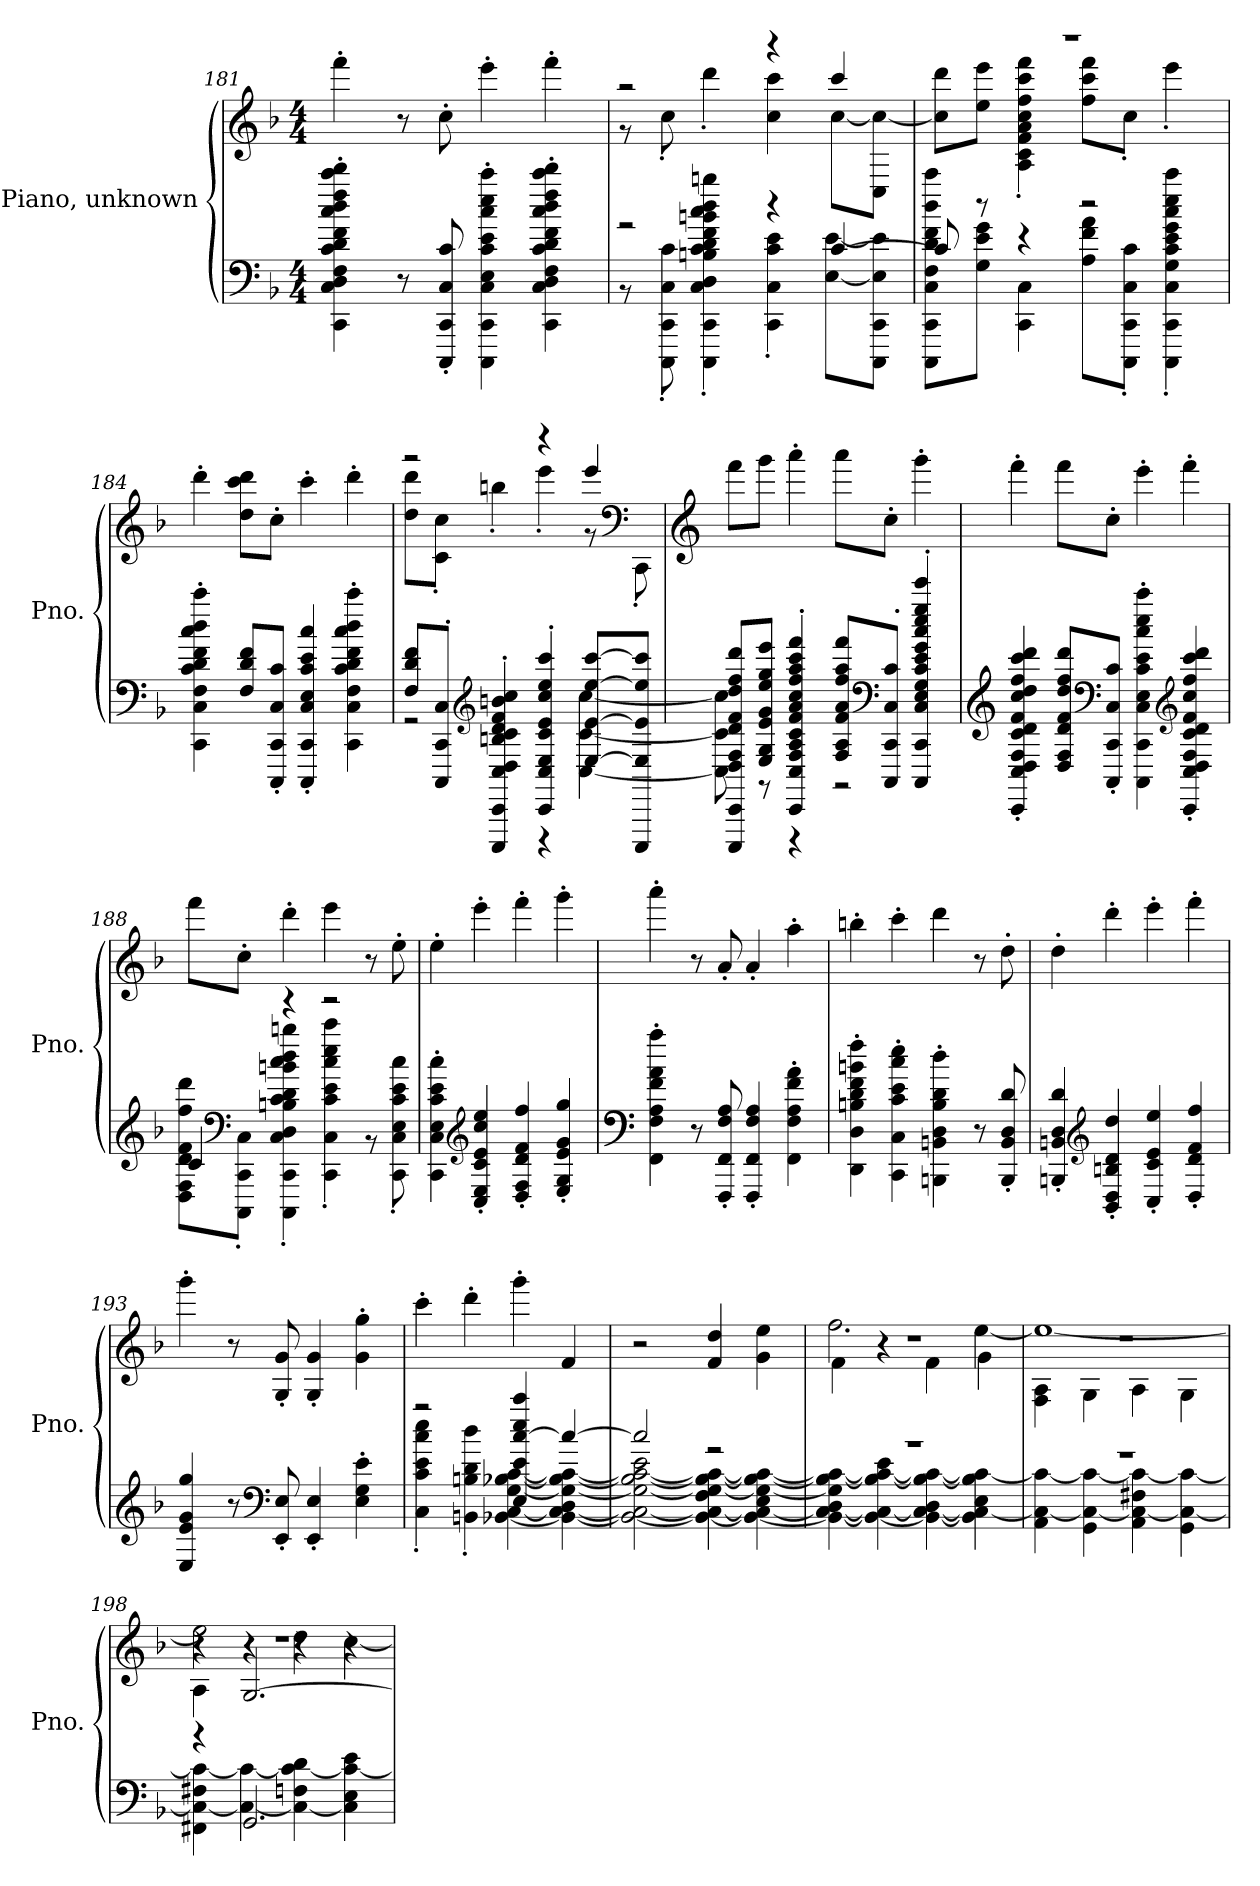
**kern	**kern
*part1	*part1
*staff2	*staff1
*I"Piano, unknown	*
*I'Pno.	*
*clefF4	*clefG2
*k[b-]	*k[b-]
*M4/4	*M4/4
=181	=181
4CC\' 4C\' 4D\' 4F\' 4c\' 4d\' 4f\' 4cc\' 4dd\' 4ff\' 4ccc\' 4ddd\'	4fff'\
8r	8r
8CCC/' 8CC/' 8C/' 8c/'	8cc'\
4CCC\' 4CC\' 4C\' 4E\' 4c\' 4e\' 4cc\' 4ee\' 4ccc\'	4eee'\
4CC\' 4C\' 4D\' 4F\' 4c\' 4d\' 4f\' 4cc\' 4dd\' 4ff\' 4ccc\' 4ddd\'	4fff'\
!!LO:LB:g=z
=182	=182
*^	*^
2r	8r	2r	8r
.	8CCC\' 8CC\' 8C\' 8c\'	.	8cc'\
.	4CCC\' 4CC\' 4C\' 4D\' 4Bn\' 4c\' 4d\' 4f\' 4bn\' 4cc\' 4dd\' 4bbn\'	.	4ddd'\
4r	4CC\' 4C\' 4c\' 4e\'	4r	4cc\ 4ccc\
[4c/	[8E\ [8e\L	4ccc/	[8cc\L
.	8CCC\ 8CC\ 8E\] 8e\]J	.	8C\ 8cc\_J
=183	=183	=183	=183
8c/]	8CCC\ 8CC\ 8C\ 8F\ 8d\ 8f\ 8dd\ 8ccc\L	1r	8cc\] 8ddd\L
8r	8G\ 8e\ 8g\J	.	8ee\ 8eee\J
4r	4CC\ 4C\	.	4A\' 4c\' 4f\' 4a\' 4cc\' 4ff\' 4ccc\' 4fff\'
2r	8A\ 8f\ 8a\L	.	8ff\ 8ccc\ 8fff\L
.	8CCC\' 8CC\' 8C\' 8c\'J	.	8cc'\J
.	4CCC\' 4CC\' 4C\' 4G\' 4c\' 4e\' 4g\' 4cc\' 4ee\' 4ccc\'	.	4eee'\
*v	*v	*	*
*	*v	*v
=184	=184
4CC\' 4C\' 4F\' 4c\' 4d\' 4f\' 4cc\' 4dd\' 4ccc\'	4ddd'\
8F/ 8d/ 8f/L	8dd\ 8ccc\ 8ddd\L
8CCC/' 8CC/' 8C/' 8c/'J	8cc'\J
4CCC/' 4CC/' 4C/' 4E/' 4c/' 4e/' 4cc/'	4ccc'\
4CC\' 4C\' 4F\' 4c\' 4d\' 4f\' 4cc\' 4dd\' 4ccc\'	4ddd'\
=185	=185
*^	*^
8F/ 8d/ 8f/L	2r	2r	8dd\ 8ddd\L
8CCC/' 8CC/' 8C/'J	.	.	8c\' 8cc\'J
*clefG2	*	*	*
4CCC/' 4CC/' 4C/' 4D/' 4Bn/' 4c/' 4d/' 4f/' 4bn/' 4cc/'	.	.	4bbn'\
4CC/' 4C/' 4E/' 4c/' 4e/' 4cc/' 4ee/' 4ccc/'	4r	4r	4eee'\
[8E/ [8e/ [8ee/ [8ccc/L	[4C\ [4c\ [4cc\	4eee/	8r
*	*	*clefF4	*
8CCC/ 8E/] 8e/] 8ee/] 8ccc/]J	.	.	8CC'\
*	*	*v	*v
!!LO:LB:g=z
=186	=186	=186
*	*	*clefG2
8CCC/ 8CC/ 8D/ 8F/ 8d/ 8f/ 8dd/ 8ff/ 8ddd/L	8C\] 8c\] 8cc\]	8fff\L
8E/ 8G/ 8e/ 8g/ 8ee/ 8gg/ 8eee/J	8r	8ggg\J
4CC/' 4C/' 4F/' 4A/' 4c/' 4f/' 4a/' 4cc/' 4ff/' 4aa/' 4ccc/' 4fff/'	4r	4aaa'\
8F/ 8A/ 8f/ 8a/ 8ff/ 8aa/ 8fff/L	2r	8aaa\L
*clefF4	*	*
8CCC/' 8CC/' 8C/' 8c/'J	.	8cc'\J
4CCC/' 4CC/' 4C/' 4E/' 4G/' 4c/' 4e/' 4g/' 4cc/' 4ee/' 4gg/' 4eee/'	.	4ggg'\
*v	*v	*
=187	=187
*clefG2	*
4CC/' 4C/' 4D/' 4F/' 4c/' 4d/' 4f/' 4cc/' 4dd/' 4ff/' 4ccc/' 4ddd/'	4fff'\
8D/ 8F/ 8d/ 8f/ 8dd/ 8ff/ 8ddd/L	8fff\L
*clefF4	*
8CCC/' 8CC/' 8C/' 8c/'J	8cc'\J
4CCC\' 4CC\' 4C\' 4E\' 4c\' 4e\' 4cc\' 4ee\' 4ccc\'	4eee'\
*clefG2	*
4CC/' 4C/' 4D/' 4F/' 4c/' 4d/' 4f/' 4cc/' 4ff/' 4ccc/' 4ddd/'	4fff'\
=188	=188
*^	*
4c/	8D\ 8F\ 8d\ 8f\ 8ff\ 8ddd\L	8fff\L
*clefF4	*	*
.	8CCC\' 8CC\' 8C\'J	8cc'\J
4r	4CCC\' 4CC\' 4C\' 4D\' 4Bn\' 4c\' 4d\' 4bn\' 4cc\' 4dd\' 4bbn\'	4ddd'\
2r	4CC\' 4C\' 4c\' 4e\' 4cc\' 4ee\' 4ccc\'	4eee\
.	8r	8r
.	8CC\' 8C\' 8E\' 8c\' 8e\' 8cc\'	8ee'\
*v	*v	*
=189	=189
4CC\' 4C\' 4E\' 4c\' 4e\' 4cc\'	4ee'\
*clefG2	*
4C/' 4E/' 4c/' 4e/' 4cc/' 4ee/'	4eee'\
4D/' 4F/' 4d/' 4f/' 4ff/'	4fff'\
4E/' 4G/' 4e/' 4g/' 4gg/'	4ggg'\
!!LO:LB:g=z
=190	=190
*clefF4	*
4FF\' 4F\' 4A\' 4f\' 4a\' 4aa\'	4aaa'\
8r	8r
8FFF/' 8FF/' 8F/' 8A/'	8a'/
4FFF/' 4FF/' 4F/' 4A/'	4a'/
4FF\' 4F\' 4A\' 4f\' 4a\'	4aa'\
=191	=191
4DD\' 4D\' 4Bn\' 4d\' 4f\' 4bn\' 4ff\'	4bbn'\
4CC\' 4C\' 4c\' 4e\' 4cc\' 4ee\'	4ccc'\
4BBBn\' 4BBn\' 4D\' 4B\' 4d\' 4dd\'	4ddd\
8r	8r
8BBB/' 8BB/' 8D/' 8d/'	8dd'\
=192	=192
4BBBn/' 4BBn/' 4D/' 4d/'	4dd'\
*clefG2	*
4BB/' 4D/' 4Bn/' 4d/' 4dd/'	4ddd'\
4C/' 4c/' 4e/' 4ee/'	4eee'\
4D/' 4d/' 4f/' 4ff/'	4fff'\
=193	=193
4E/ 4e/ 4g/ 4gg/	4ggg'\
8r	8r
*clefF4	*
8EE/' 8E/'	8G/' 8g/'
4EE/' 4E/'	4G/' 4g/'
4E\' 4G\' 4e\'	4g\' 4gg\'
=194	=194
*^	*
2r	4C\' 4c\' 4e\' 4cc\' 4ee\'	4ccc'\
.	4BBn\' 4Bn\' 4d\' 4dd\'	4ddd'\
4E/ 4e/ [4cc/ 4ee/ 4ccc/	[4BB-X\ [4C\ [4G\ [4B-X\ [4c\	4ggg'\
4cc/_	4BB-\_ 4C\_ 4D\ 4G\_ 4B-\_ 4c\_	4f/
!!LO:PB:g=z
=195	=195	=195
2cc/]	2BB-\_ 2C\_ 2G\_ 2B-\_ 2c\_ 2e\	2r
2r	4BB-\_ 4C\_ 4F\ 4G\_ 4B-\_ 4c\_	4f/ 4dd/
.	4BB-\_ 4C\_ 4E\ 4G\_ 4B-\_ 4c\_	4g\ 4ee\
=196	=196	=196
*	*	*^
*	*	*	*^
1r	4BB-\_ 4C\_ 4D\ 4G\] 4B-\_ 4c\_	1r	2.ff\	4f\
.	4BB-\_ 4C\_ 4B-\_ 4c\_ 4e\	.	.	4r
.	4BB-\_ 4C\_ 4D\ 4B-\_ 4c\_	.	.	4f\
.	4BB-\] 4C\_ 4E\ 4B-\] 4c\_	.	[4ee\	4g\
=197	=197	=197	=197	=197
1r	4AA\ 4C\_ 4c\_	1r	1ee_	4F\ 4A\
.	4GG\ 4C\_ 4c\_	.	.	4G\
.	4AA\ 4C\_ 4F#X\ 4c\_	.	.	4A\
.	4GG\ 4C\_ 4c\_	.	.	4G\
=198	=198	=198	=198	=198
*	*	*	*	*^
4r	4FF#X\ 4C\_ 4F#X\ 4c\_	1r	2ee\]	4r	4A\
2.GG/	4C\_ 4c\_	.	.	[2.G/	4r
.	4C\_ 4Fn\ 4c\_ 4d\	.	4r	.	4dd\
.	4C\] 4E\ 4c\_ 4e\	.	[4cc\	.	4r
*v	*v	*	*	*	*
*	*v	*v	*v	*v
=	=
*-	*-
